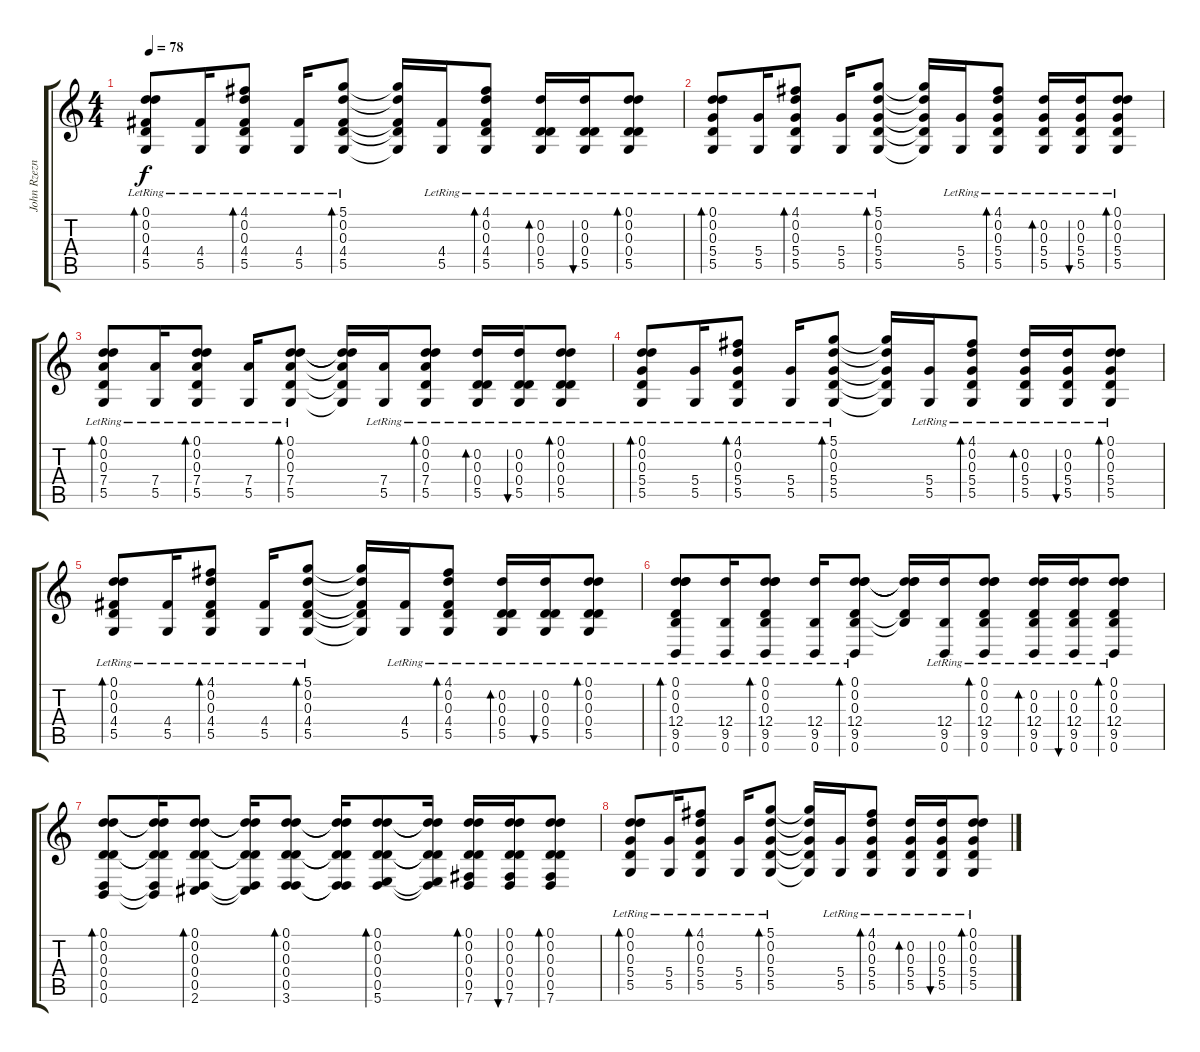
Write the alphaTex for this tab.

\track ("John Rzeznik (Acoustic Guitar)" "John Rzezn") {instrument acousticguitarsteel}
\staff {score tabs}
\tuning (D4 D4 D3 D3 D2 B1) {hide}
\ts (4 4)
\tempo 78
\clef g2
\ks c
(0.1{lr} 0.2{lr} 0.3{lr} 4.4{lr} 5.5{lr}).8{bd 30 dy f} (4.4{lr} 5.5{lr}).16 (4.1{lr} 0.2{lr} 0.3{lr} 4.4{lr} 5.5{lr}).8{bd 30} (4.4{lr} 5.5{lr}).16 (5.1{lr} 0.2{lr} 0.3{lr} 4.4{lr} 5.5{lr}).8{bd 30} (5.1{t} 0.2{t} 0.3{t} 4.4{t} 5.5{t}).16 (4.4{lr} 5.5{lr}).16 (4.1{lr} 0.2{lr} 0.3{lr} 4.4{lr} 5.5{lr}).8{bd 30} (0.2{lr} 0.3{lr} 0.4{lr} 5.5{lr}).16{bd 30} (0.2{lr} 0.3{lr} 0.4{lr} 5.5{lr}).16{bu 30} (0.1{lr} 0.2{lr} 0.3{lr} 0.4{lr} 5.5{lr}).8{bd 30} |
(0.1{lr} 0.2{lr} 0.3{lr} 5.4{lr} 5.5{lr}).8{bd 30} (5.4{lr} 5.5{lr}).16 (4.1{lr} 0.2{lr} 0.3{lr} 5.4{lr} 5.5{lr}).8{bd 30} (5.4{lr} 5.5{lr}).16 (5.1{lr} 0.2{lr} 0.3{lr} 5.4{lr} 5.5{lr}).8{bd 30} (5.1{t} 0.2{t} 0.3{t} 5.4{t} 5.5{t}).16 (5.4{lr} 5.5{lr}).16 (4.1{lr} 0.2{lr} 0.3{lr} 5.4{lr} 5.5{lr}).8{bd 30} (0.2{lr} 0.3{lr} 5.4{lr} 5.5{lr}).16{bd 30} (0.2{lr} 0.3{lr} 5.4{lr} 5.5{lr}).16{bu 30} (0.1{lr} 0.2{lr} 0.3{lr} 5.4{lr} 5.5{lr}).8{bd 30} |
(0.1{lr} 0.2{lr} 0.3{lr} 7.4{lr} 5.5{lr}).8{bd 30} (7.4{lr} 5.5{lr}).16 (0.1{lr} 0.2{lr} 0.3{lr} 7.4{lr} 5.5{lr}).8{bd 30} (7.4{lr} 5.5{lr}).16 (0.1{lr} 0.2{lr} 0.3{lr} 7.4{lr} 5.5{lr}).8{bd 30} (0.1{t} 0.2{t} 0.3{t} 7.4{t} 5.5{t}).16 (7.4{lr} 5.5{lr}).16 (0.1{lr} 0.2{lr} 0.3{lr} 7.4{lr} 5.5{lr}).8{bd 30} (0.2{lr} 0.3{lr} 0.4{lr} 5.5{lr}).16{bd 30} (0.2{lr} 0.3{lr} 0.4{lr} 5.5{lr}).16{bu 30} (0.1{lr} 0.2{lr} 0.3{lr} 0.4{lr} 5.5{lr}).8{bd 30} |
(0.1{lr} 0.2{lr} 0.3{lr} 5.4{lr} 5.5{lr}).8{bd 30} (5.4{lr} 5.5{lr}).16 (4.1{lr} 0.2{lr} 0.3{lr} 5.4{lr} 5.5{lr}).8{bd 30} (5.4{lr} 5.5{lr}).16 (5.1{lr} 0.2{lr} 0.3{lr} 5.4{lr} 5.5{lr}).8{bd 30} (5.1{t} 0.2{t} 0.3{t} 5.4{t} 5.5{t}).16 (5.4{lr} 5.5{lr}).16 (4.1{lr} 0.2{lr} 0.3{lr} 5.4{lr} 5.5{lr}).8{bd 30} (0.2{lr} 0.3{lr} 5.4{lr} 5.5{lr}).16{bd 30} (0.2{lr} 0.3{lr} 5.4{lr} 5.5{lr}).16{bu 30} (0.1{lr} 0.2{lr} 0.3{lr} 5.4{lr} 5.5{lr}).8{bd 30} |
(0.1{lr} 0.2{lr} 0.3{lr} 4.4{lr} 5.5{lr}).8{bd 30} (4.4{lr} 5.5{lr}).16 (4.1{lr} 0.2{lr} 0.3{lr} 4.4{lr} 5.5{lr}).8{bd 30} (4.4{lr} 5.5{lr}).16 (5.1{lr} 0.2{lr} 0.3{lr} 4.4{lr} 5.5{lr}).8{bd 30} (5.1{t} 0.2{t} 0.3{t} 4.4{t} 5.5{t}).16 (4.4{lr} 5.5{lr}).16 (4.1{lr} 0.2{lr} 0.3{lr} 4.4{lr} 5.5{lr}).8{bd 30} (0.2{lr} 0.3{lr} 0.4{lr} 5.5{lr}).16{bd 30} (0.2{lr} 0.3{lr} 0.4{lr} 5.5{lr}).16{bu 30} (0.1{lr} 0.2{lr} 0.3{lr} 0.4{lr} 5.5{lr}).8{bd 30} |
(0.1{lr} 0.2{lr} 0.3{lr} 12.4{lr} 9.5{lr} 0.6).8{bd 30} (12.4{lr} 9.5{lr} 0.6).16 (0.1{lr} 0.2{lr} 0.3{lr} 12.4{lr} 9.5{lr} 0.6).8{bd 30} (12.4{lr} 9.5{lr} 0.6).16 (0.1{lr} 0.2{lr} 0.3{lr} 12.4{lr} 9.5{lr} 0.6).8{bd 30} (0.1{t} 0.2{t} 0.3{t} 12.4{t} 9.5{t}).16 (12.4{lr} 9.5{lr} 0.6).16 (0.1{lr} 0.2{lr} 0.3{lr} 12.4{lr} 9.5{lr} 0.6).8{bd 30} (0.2{lr} 0.3{lr} 12.4{lr} 9.5{lr} 0.6).16{bd 30} (0.2{lr} 0.3{lr} 12.4{lr} 9.5{lr} 0.6).16{bu 30} (0.1{lr} 0.2{lr} 0.3{lr} 12.4{lr} 9.5{lr} 0.6).8{bd 30} |
(0.1 0.2 0.3 0.4 0.5 0.6).8{bd 30} (0.1{t} 0.2{t} 0.3{t} 0.4{t} 0.5{t} 0.6{t}).16 (0.1 0.2 0.3 0.4 0.5 2.6).8{bd 30} (0.1{t} 0.2{t} 0.3{t} 0.4{t} 0.5{t} 2.6{t}).16 (0.1 0.2 0.3 0.4 0.5 3.6).8{bd 30} (0.1{t} 0.2{t} 0.3{t} 0.4{t} 0.5{t} 3.6{t}).16 (0.1 0.2 0.3 0.4 0.5 5.6).8{bd 30} (0.1{t} 0.2{t} 0.3{t} 0.4{t} 0.5{t} 5.6{t}).16 (0.1 0.2 0.3 0.4 0.5 7.6).16{bd 30} (0.1 0.2 0.3 0.4 0.5 7.6).16{bu 30} (0.1 0.2 0.3 0.4 0.5 7.6).8{bd 30} |
(0.1{lr} 0.2{lr} 0.3{lr} 5.4{lr} 5.5{lr}).8{bd 30} (5.4{lr} 5.5{lr}).16 (4.1{lr} 0.2{lr} 0.3{lr} 5.4{lr} 5.5{lr}).8{bd 30} (5.4{lr} 5.5{lr}).16 (5.1{lr} 0.2{lr} 0.3{lr} 5.4{lr} 5.5{lr}).8{bd 30} (5.1{t} 0.2{t} 0.3{t} 5.4{t} 5.5{t}).16 (5.4{lr} 5.5{lr}).16 (4.1{lr} 0.2{lr} 0.3{lr} 5.4{lr} 5.5{lr}).8{bd 30} (0.2{lr} 0.3{lr} 5.4{lr} 5.5{lr}).16{bd 30} (0.2{lr} 0.3{lr} 5.4{lr} 5.5{lr}).16{bu 30} (0.1{lr} 0.2{lr} 0.3{lr} 5.4{lr} 5.5{lr}).8{bd 30}
